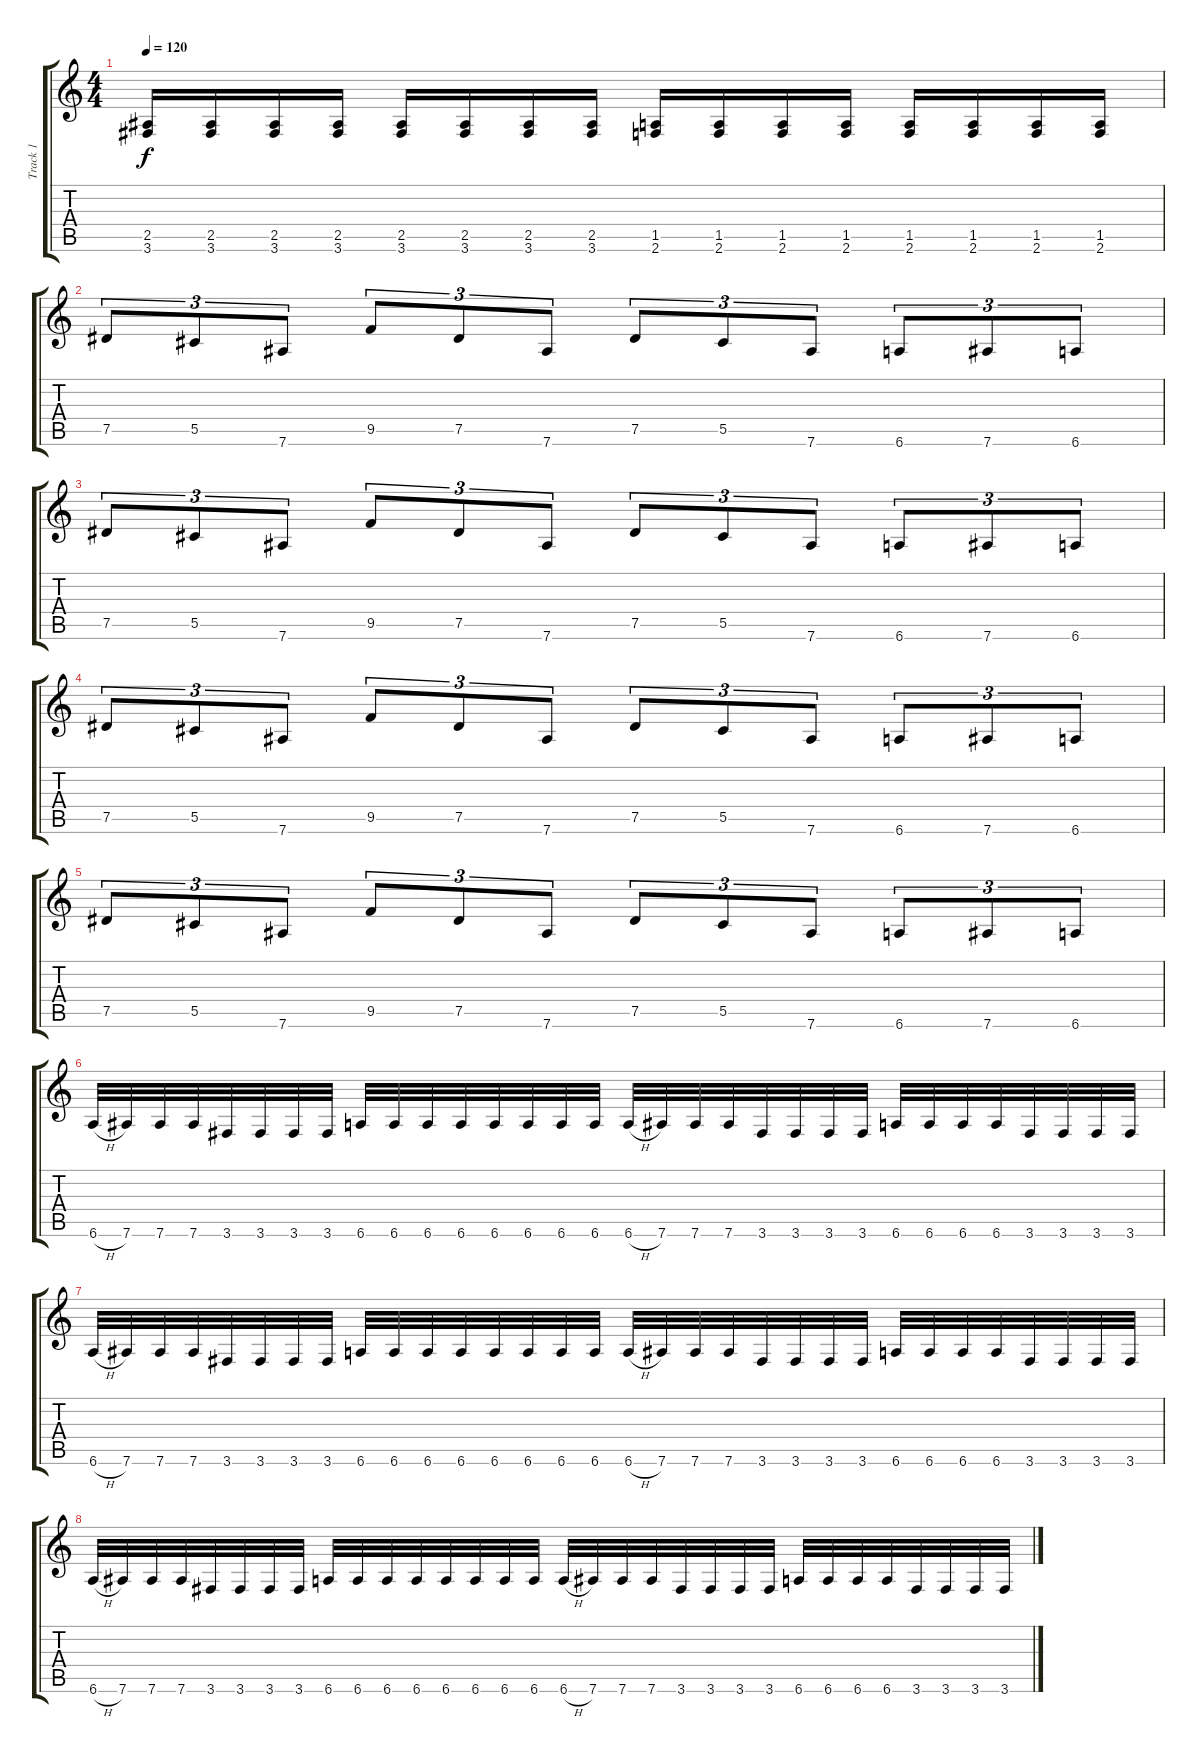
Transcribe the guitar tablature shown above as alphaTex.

\track ("Track 1" "Track 1") {instrument distortionguitar}
\staff {score tabs}
\tuning (Eb4 Bb3 Gb3 Db3 Ab2 Eb2) {hide}
\ts (4 4)
\tempo 120
\clef g2
\ks c
(2.5 3.6).16{dy f} (2.5 3.6).16 (2.5 3.6).16 (2.5 3.6).16 (2.5 3.6).16 (2.5 3.6).16 (2.5 3.6).16 (2.5 3.6).16 (1.5 2.6).16 (1.5 2.6).16 (1.5 2.6).16 (1.5 2.6).16 (1.5 2.6).16 (1.5 2.6).16 (1.5 2.6).16 (1.5 2.6).16 |
7.5.8{tu (3 2)} 5.5.8{tu (3 2)} 7.6.8{tu (3 2)} 9.5.8{tu (3 2)} 7.5.8{tu (3 2)} 7.6.8{tu (3 2)} 7.5.8{tu (3 2)} 5.5.8{tu (3 2)} 7.6.8{tu (3 2)} 6.6.8{tu (3 2)} 7.6.8{tu (3 2)} 6.6.8{tu (3 2)} |
7.5.8{tu (3 2)} 5.5.8{tu (3 2)} 7.6.8{tu (3 2)} 9.5.8{tu (3 2)} 7.5.8{tu (3 2)} 7.6.8{tu (3 2)} 7.5.8{tu (3 2)} 5.5.8{tu (3 2)} 7.6.8{tu (3 2)} 6.6.8{tu (3 2)} 7.6.8{tu (3 2)} 6.6.8{tu (3 2)} |
7.5.8{tu (3 2)} 5.5.8{tu (3 2)} 7.6.8{tu (3 2)} 9.5.8{tu (3 2)} 7.5.8{tu (3 2)} 7.6.8{tu (3 2)} 7.5.8{tu (3 2)} 5.5.8{tu (3 2)} 7.6.8{tu (3 2)} 6.6.8{tu (3 2)} 7.6.8{tu (3 2)} 6.6.8{tu (3 2)} |
7.5.8{tu (3 2)} 5.5.8{tu (3 2)} 7.6.8{tu (3 2)} 9.5.8{tu (3 2)} 7.5.8{tu (3 2)} 7.6.8{tu (3 2)} 7.5.8{tu (3 2)} 5.5.8{tu (3 2)} 7.6.8{tu (3 2)} 6.6.8{tu (3 2)} 7.6.8{tu (3 2)} 6.6.8{tu (3 2)} |
6.6{h}.32 7.6.32 7.6.32 7.6.32 3.6.32 3.6.32 3.6.32 3.6.32 6.6.32 6.6.32 6.6.32 6.6.32 6.6.32 6.6.32 6.6.32 6.6.32 6.6{h}.32 7.6.32 7.6.32 7.6.32 3.6.32 3.6.32 3.6.32 3.6.32 6.6.32 6.6.32 6.6.32 6.6.32 3.6.32 3.6.32 3.6.32 3.6.32 |
6.6{h}.32 7.6.32 7.6.32 7.6.32 3.6.32 3.6.32 3.6.32 3.6.32 6.6.32 6.6.32 6.6.32 6.6.32 6.6.32 6.6.32 6.6.32 6.6.32 6.6{h}.32 7.6.32 7.6.32 7.6.32 3.6.32 3.6.32 3.6.32 3.6.32 6.6.32 6.6.32 6.6.32 6.6.32 3.6.32 3.6.32 3.6.32 3.6.32 |
6.6{h}.32 7.6.32 7.6.32 7.6.32 3.6.32 3.6.32 3.6.32 3.6.32 6.6.32 6.6.32 6.6.32 6.6.32 6.6.32 6.6.32 6.6.32 6.6.32 6.6{h}.32 7.6.32 7.6.32 7.6.32 3.6.32 3.6.32 3.6.32 3.6.32 6.6.32 6.6.32 6.6.32 6.6.32 3.6.32 3.6.32 3.6.32 3.6.32
